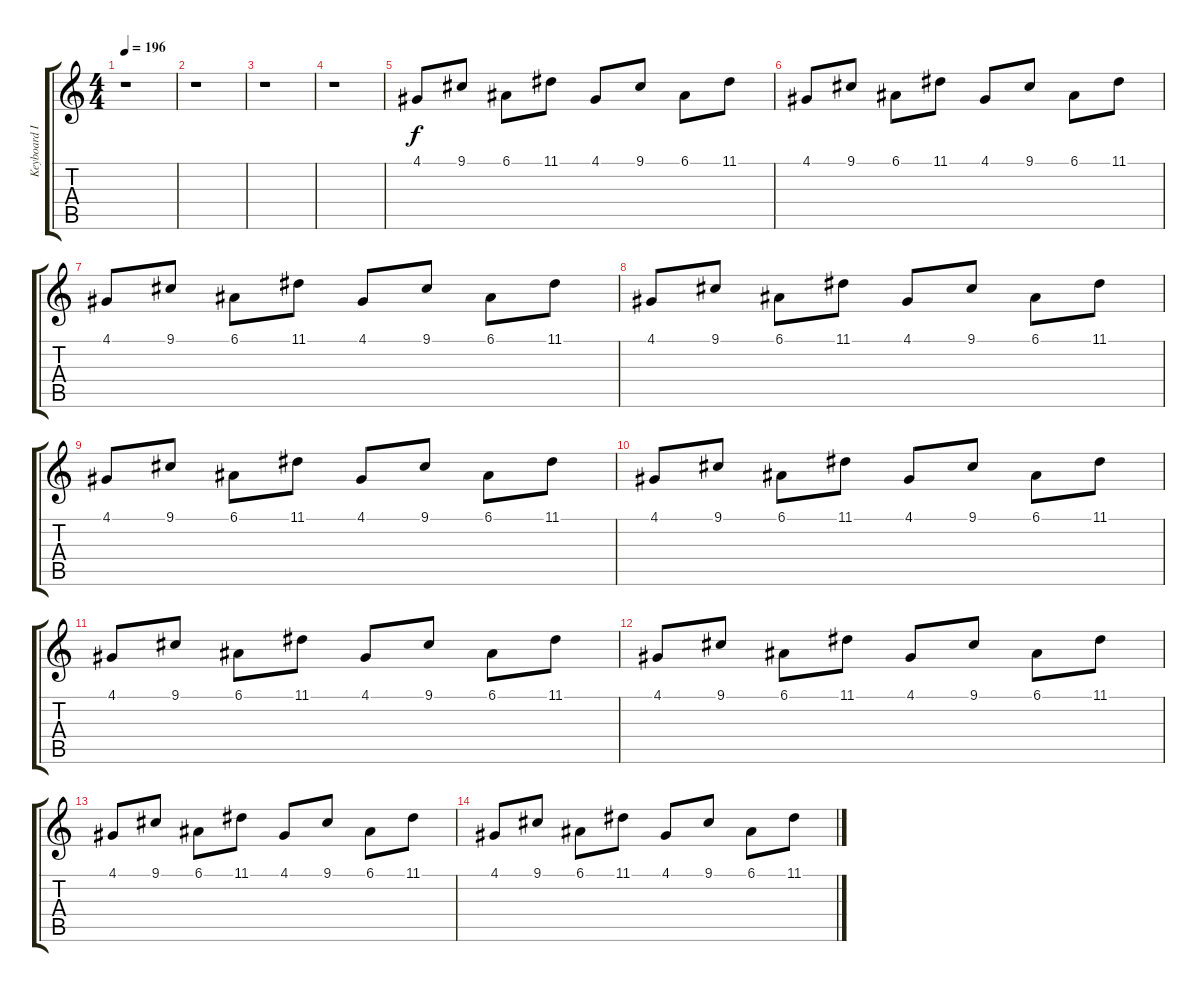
\track ("Keyboard II" "Keyboard I") {instrument stringensemble1}
\staff {score tabs}
\tuning (E4 B3 G3 D3 A2 E2) {hide}
\ts (4 4)
\tempo 196
\clef g2
\ks c
r.1{dy f} |
r.1 |
r.1 |
r.1 |
4.1.8 9.1.8 6.1.8 11.1.8 4.1.8 9.1.8 6.1.8 11.1.8 |
4.1.8 9.1.8 6.1.8 11.1.8 4.1.8 9.1.8 6.1.8 11.1.8 |
4.1.8 9.1.8 6.1.8 11.1.8 4.1.8 9.1.8 6.1.8 11.1.8 |
4.1.8 9.1.8 6.1.8 11.1.8 4.1.8 9.1.8 6.1.8 11.1.8 |
4.1.8 9.1.8 6.1.8 11.1.8 4.1.8 9.1.8 6.1.8 11.1.8 |
4.1.8 9.1.8 6.1.8 11.1.8 4.1.8 9.1.8 6.1.8 11.1.8 |
4.1.8 9.1.8 6.1.8 11.1.8 4.1.8 9.1.8 6.1.8 11.1.8 |
4.1.8 9.1.8 6.1.8 11.1.8 4.1.8 9.1.8 6.1.8 11.1.8 |
4.1.8 9.1.8 6.1.8 11.1.8 4.1.8 9.1.8 6.1.8 11.1.8 |
4.1.8 9.1.8 6.1.8 11.1.8 4.1.8 9.1.8 6.1.8 11.1.8
